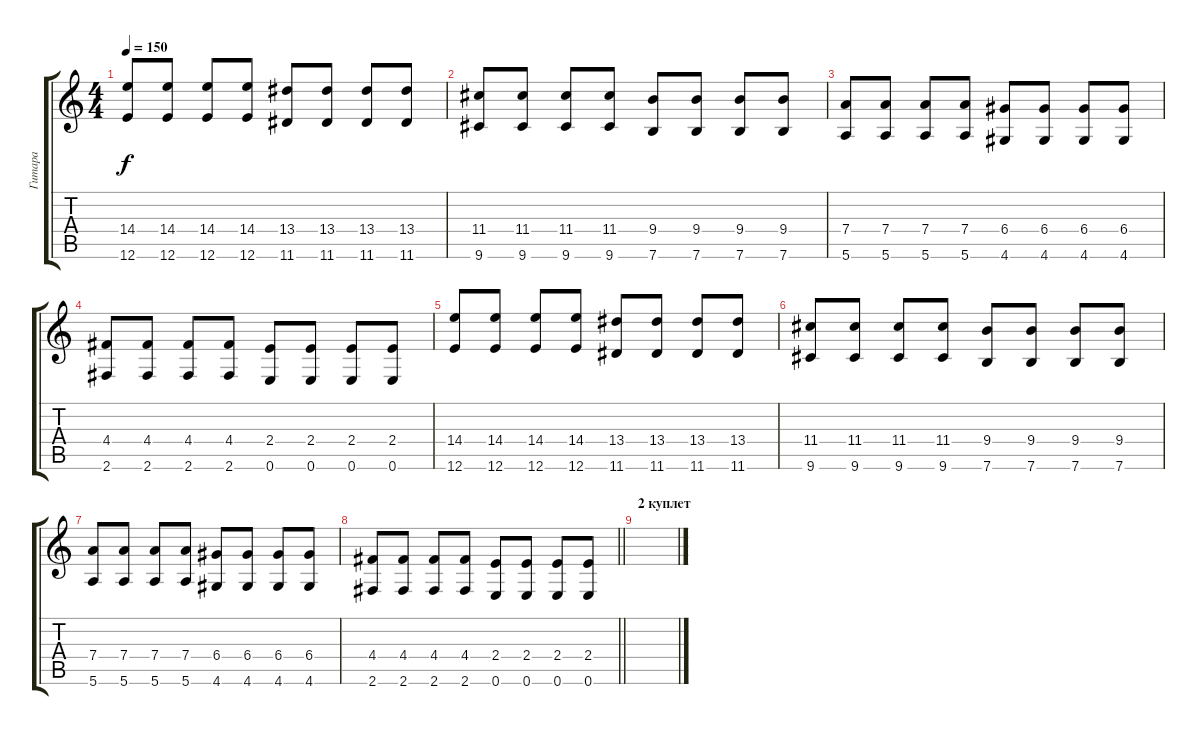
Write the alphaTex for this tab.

\track ("Гитара" "Гитара") {instrument distortionguitar}
\staff {score tabs}
\tuning (E4 B3 G3 D3 A2 E2) {hide}
\ts (4 4)
\tempo 150
\clef g2
\ks c
(14.4 12.6).8{dy f} (14.4 12.6).8 (14.4 12.6).8 (14.4 12.6).8 (13.4 11.6).8 (13.4 11.6).8 (13.4 11.6).8 (13.4 11.6).8 |
(11.4 9.6).8 (11.4 9.6).8 (11.4 9.6).8 (11.4 9.6).8 (9.4 7.6).8 (9.4 7.6).8 (9.4 7.6).8 (9.4 7.6).8 |
(7.4 5.6).8 (7.4 5.6).8 (7.4 5.6).8 (7.4 5.6).8 (6.4 4.6).8 (6.4 4.6).8 (6.4 4.6).8 (6.4 4.6).8 |
(4.4 2.6).8 (4.4 2.6).8 (4.4 2.6).8 (4.4 2.6).8 (2.4 0.6).8 (2.4 0.6).8 (2.4 0.6).8 (2.4 0.6).8 |
(14.4 12.6).8 (14.4 12.6).8 (14.4 12.6).8 (14.4 12.6).8 (13.4 11.6).8 (13.4 11.6).8 (13.4 11.6).8 (13.4 11.6).8 |
(11.4 9.6).8 (11.4 9.6).8 (11.4 9.6).8 (11.4 9.6).8 (9.4 7.6).8 (9.4 7.6).8 (9.4 7.6).8 (9.4 7.6).8 |
(7.4 5.6).8 (7.4 5.6).8 (7.4 5.6).8 (7.4 5.6).8 (6.4 4.6).8 (6.4 4.6).8 (6.4 4.6).8 (6.4 4.6).8 |
\barLineRight lightlight
(4.4 2.6).8 (4.4 2.6).8 (4.4 2.6).8 (4.4 2.6).8 (2.4 0.6).8 (2.4 0.6).8 (2.4 0.6).8 (2.4 0.6).8 |
\section ("" "2 куплет")
